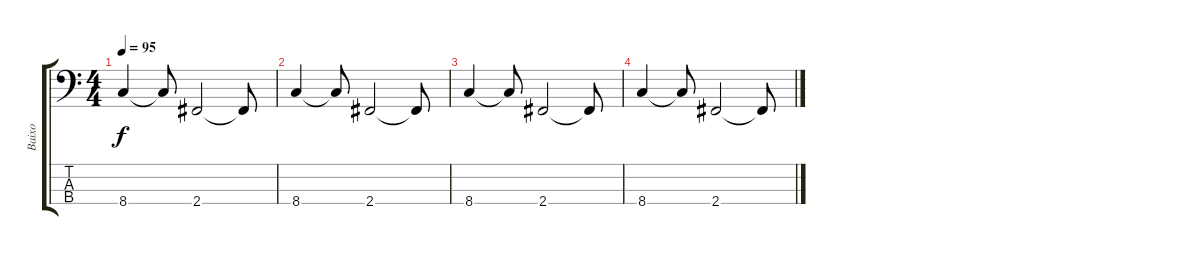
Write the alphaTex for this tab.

\track ("Baixo" "Baixo") {instrument electricbasspick}
\staff {score tabs}
\tuning (G2 D2 A1 E1) {hide}
\ts (4 4)
\tempo 95
\clef f4
\ks c
8.4.4{dy f volume 0} 8.4{t}.8 2.4.2 2.4{t}.8 |
8.4.4 8.4{t}.8 2.4.2 2.4{t}.8 |
8.4.4 8.4{t}.8 2.4.2 2.4{t}.8 |
8.4.4 8.4{t}.8 2.4.2 2.4{t}.8
